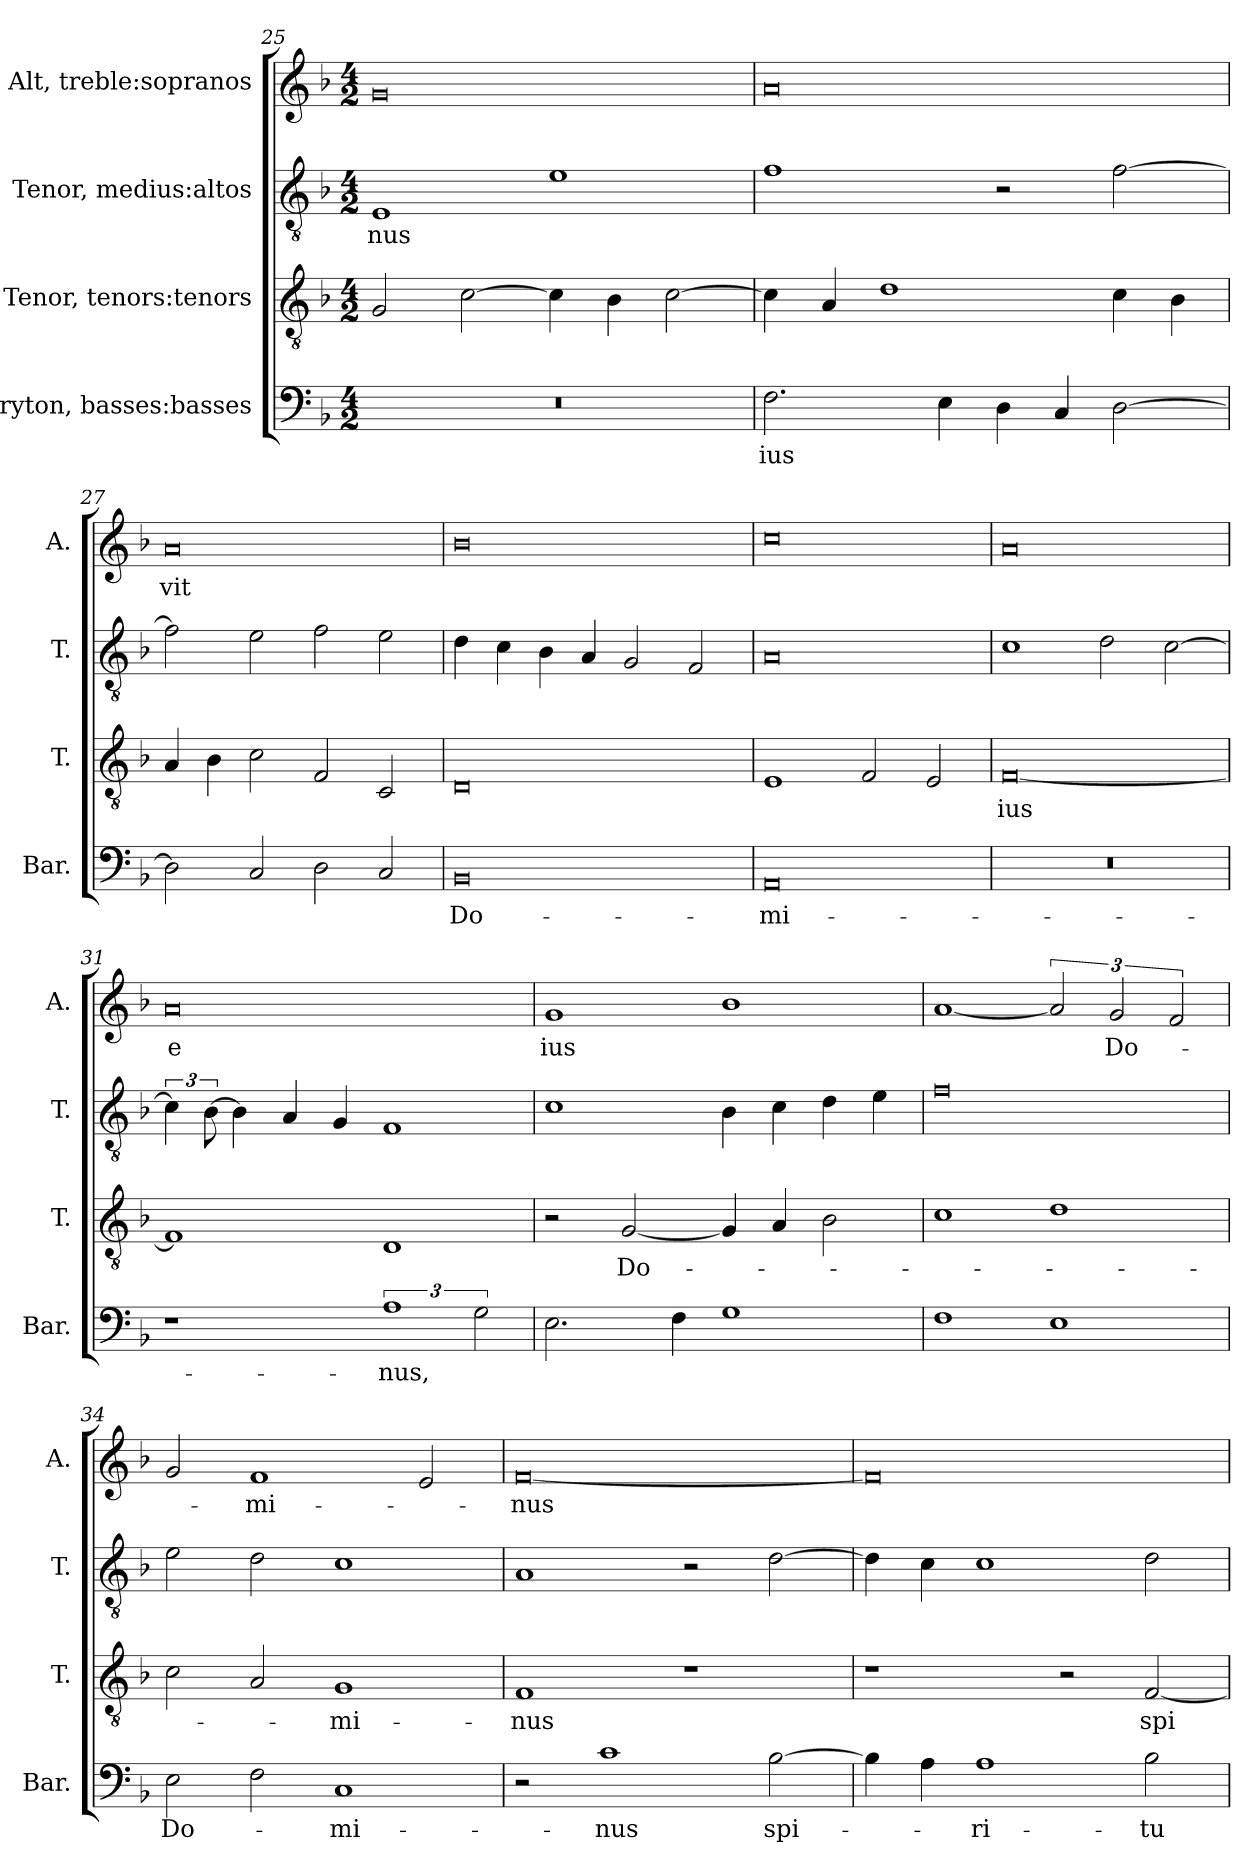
**kern	**text	**kern	**text	**kern	**text	**kern	**text
*part4	*part4	*part3	*part3	*part2	*part2	*part1	*part1
*staff4	*staff4	*staff3	*staff3	*staff2	*staff2	*staff1	*staff1
*I"Baryton, basses:basses	*	*I"Tenor, tenors:tenors	*	*I"Tenor, medius:altos	*	*I"Alt, treble:sopranos	*
*I'Bar.	*	*I'T.	*	*I'T.	*	*I'A.	*
!!LO:LB:g=z
*clefF4	*	*clefGv2	*	*clefGv2	*	*clefG2	*
*k[b-]	*	*k[b-]	*	*k[b-]	*	*k[b-]	*
*M4/2	*	*M4/2	*	*M4/2	*	*M4/2	*
=25	=25	=25	=25	=25	=25	=25	=25
!	!	!	!	!	!LO:LY:b	!	!
0r	.	2G/	.	1E	-nus	0g	.
.	.	[2c\	.	.	.	.	.
.	.	4c\]	.	1e	.	.	.
.	.	4B-\	.	.	.	.	.
.	.	[2c\	.	.	.	.	.
=26	=26	=26	=26	=26	=26	=26	=26
!	!LO:LY:b	!	!	!	!	!	!
2.F\	-ius	4c\]	.	1f	.	0a	.
.	.	4A/	.	.	.	.	.
.	.	1d	.	.	.	.	.
4E\	.	.	.	.	.	.	.
4D\	.	.	.	2r	.	.	.
4C/	.	.	.	.	.	.	.
[2D\	.	4c\	.	[2f\	.	.	.
.	.	4B-\	.	.	.	.	.
=27	=27	=27	=27	=27	=27	=27	=27
!	!	!	!	!	!	!	!LO:LY:b
2D\]	.	4A/	.	2f\]	.	0a	-vit
.	.	4B-\	.	.	.	.	.
2C/	.	2c\	.	2e\	.	.	.
2D\	.	2F/	.	2f\	.	.	.
2C/	.	2C/	.	2e\	.	.	.
=28	=28	=28	=28	=28	=28	=28	=28
!	!LO:LY:b	!	!	!	!	!	!
0BB-	Do-	0D	.	4d\	.	0b-	.
.	.	.	.	4c\	.	.	.
.	.	.	.	4B-\	.	.	.
.	.	.	.	4A/	.	.	.
.	.	.	.	2G/	.	.	.
.	.	.	.	2F/	.	.	.
=29	=29	=29	=29	=29	=29	=29	=29
!	!LO:LY:b	!	!	!	!	!	!
0AA	-mi-	1E	.	0A	.	0cc	.
.	.	2F/	.	.	.	.	.
.	.	2E/	.	.	.	.	.
=30	=30	=30	=30	=30	=30	=30	=30
!	!	!	!LO:LY:b	!	!	!	!
0r	.	[0F	-ius	1c	.	0a	.
.	.	.	.	2d\	.	.	.
.	.	.	.	[2c\	.	.	.
!!LO:LB:g=z
=31	=31	=31	=31	=31	=31	=31	=31
!	!	!	!	!	!	!	!LO:LY:b
1r	.	1F]	.	6c\]	.	0a	e
.	.	.	.	[12B-\	.	.	.
.	.	.	.	4B-\]	.	.	.
.	.	.	.	4A/	.	.	.
.	.	.	.	4G/	.	.	.
!	!LO:LY:b	!	!	!	!	!	!
3%2A	-nus,	1D	.	1F	.	.	.
3G\	.	.	.	.	.	.	.
=32	=32	=32	=32	=32	=32	=32	=32
!	!	!	!	!	!	!	!LO:LY:b
2.E\	.	2r	.	1c	.	1g	ius
!	!	!	!LO:LY:b	!	!	!	!
.	.	[2G/	Do-	.	.	.	.
4F\	.	.	.	.	.	.	.
1G	.	4G/]	.	4B-\	.	1b-	.
.	.	4A/	.	4c\	.	.	.
.	.	2B-\	.	4d\	.	.	.
.	.	.	.	4e\	.	.	.
=33	=33	=33	=33	=33	=33	=33	=33
1F	.	1c	.	0f	.	[1a	.
1E	.	1d	.	.	.	3a/]	.
!	!	!	!	!	!	!	!LO:LY:b
.	.	.	.	.	.	3g/	Do-
.	.	.	.	.	.	3f/	.
=34	=34	=34	=34	=34	=34	=34	=34
!	!LO:LY:b	!	!	!	!	!	!
2E\	Do-	2c\	.	2e\	.	2g/	.
!	!	!	!	!	!	!	!LO:LY:b
2F\	.	2A/	.	2d\	.	1f	-mi-
!	!LO:LY:b	!	!LO:LY:b	!	!	!	!
1C	-mi-	1G	-mi-	1c	.	.	.
.	.	.	.	.	.	2e/	.
=35	=35	=35	=35	=35	=35	=35	=35
!	!	!	!LO:LY:b	!	!	!	!LO:LY:b
2r	.	1F	-nus	1A	.	[0f	-nus
!	!LO:LY:b	!	!	!	!	!	!
1c	-nus	.	.	.	.	.	.
.	.	1r	.	2r	.	.	.
!	!LO:LY:b	!	!	!	!	!	!
[2B-\	spi-	.	.	[2d\	.	.	.
=36	=36	=36	=36	=36	=36	=36	=36
4B-\]	.	1r	.	4d\]	.	0f]	.
4A\	.	.	.	4c\	.	.	.
!	!LO:LY:b	!	!	!	!	!	!
1A	-ri-	.	.	1c	.	.	.
.	.	2r	.	.	.	.	.
!	!LO:LY:b	!	!LO:LY:b	!	!	!	!
2B-\	-tu-	[2F/	spi-	2d\	.	.	.
=	=	=	=	=	=	=	=
*-	*-	*-	*-	*-	*-	*-	*-
